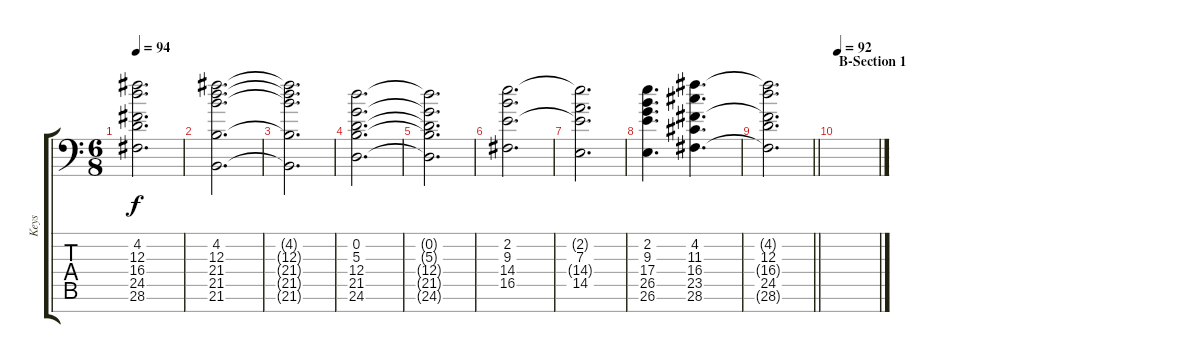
\track ("Keys" "Keys") {instrument choiraahs}
\staff {score tabs}
\tuning (D6 D5 D4 D3 D2 D1 D0) {hide}
\ts (6 8)
\tempo 94
\clef f4
\ks c
(4.2{t} 12.3 16.4{t} 24.5 28.6{t}).2{d dy f} |
(4.2 12.3 21.4 21.5 21.6).2{d} |
(4.2{t} 12.3{t} 21.4{t} 21.5{t} 21.6{t}).2{d} |
(0.2 5.3 12.4 21.5 24.6).2{d} |
(0.2{t} 5.3{t} 12.4{t} 21.5{t} 24.6{t}).2{d} |
(2.2 9.3 14.4 16.5).2{d} |
(2.2{t} 7.3 14.4{t} 14.5).2{d} |
(2.2 9.3 17.4 26.5 26.6).4{d} (4.2 11.3 16.4 23.5 28.6).4{d} |
\barLineRight lightlight
(4.2{t} 12.3 16.4{t} 24.5 28.6{t}).2{d} |
\section ("" "B-Section 1")
\tempo 92
